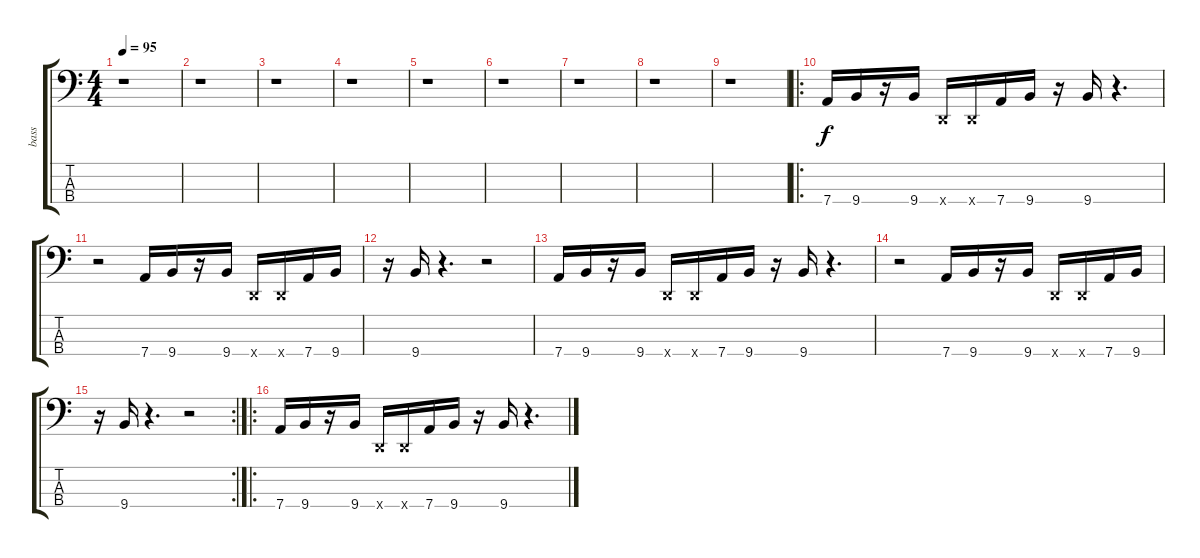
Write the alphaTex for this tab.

\track ("bass" "bass") {instrument electricbassfinger}
\staff {score tabs}
\tuning (G2 D2 A1 D1) {hide}
\ts (4 4)
\tempo 95
\clef f4
\ks c
r.1{dy f instrument electricbassfinger} |
r.1 |
r.1 |
r.1 |
r.1 |
r.1 |
r.1 |
r.1 |
r.1 |
\ro
7.4.16 9.4.16 r.16 9.4.16 0.4{x}.16 0.4{x}.16 7.4.16 9.4.16 r.16 9.4.16 r.4{d} |
r.2 7.4.16 9.4.16 r.16 9.4.16 0.4{x}.16 0.4{x}.16 7.4.16 9.4.16 |
r.16 9.4.16 r.4{d} r.2 |
7.4.16 9.4.16 r.16 9.4.16 0.4{x}.16 0.4{x}.16 7.4.16 9.4.16 r.16 9.4.16 r.4{d} |
r.2 7.4.16 9.4.16 r.16 9.4.16 0.4{x}.16 0.4{x}.16 7.4.16 9.4.16 |
\rc 2
r.16 9.4.16 r.4{d} r.2 |
\ro
7.4.16 9.4.16 r.16 9.4.16 0.4{x}.16 0.4{x}.16 7.4.16 9.4.16 r.16 9.4.16 r.4{d}
